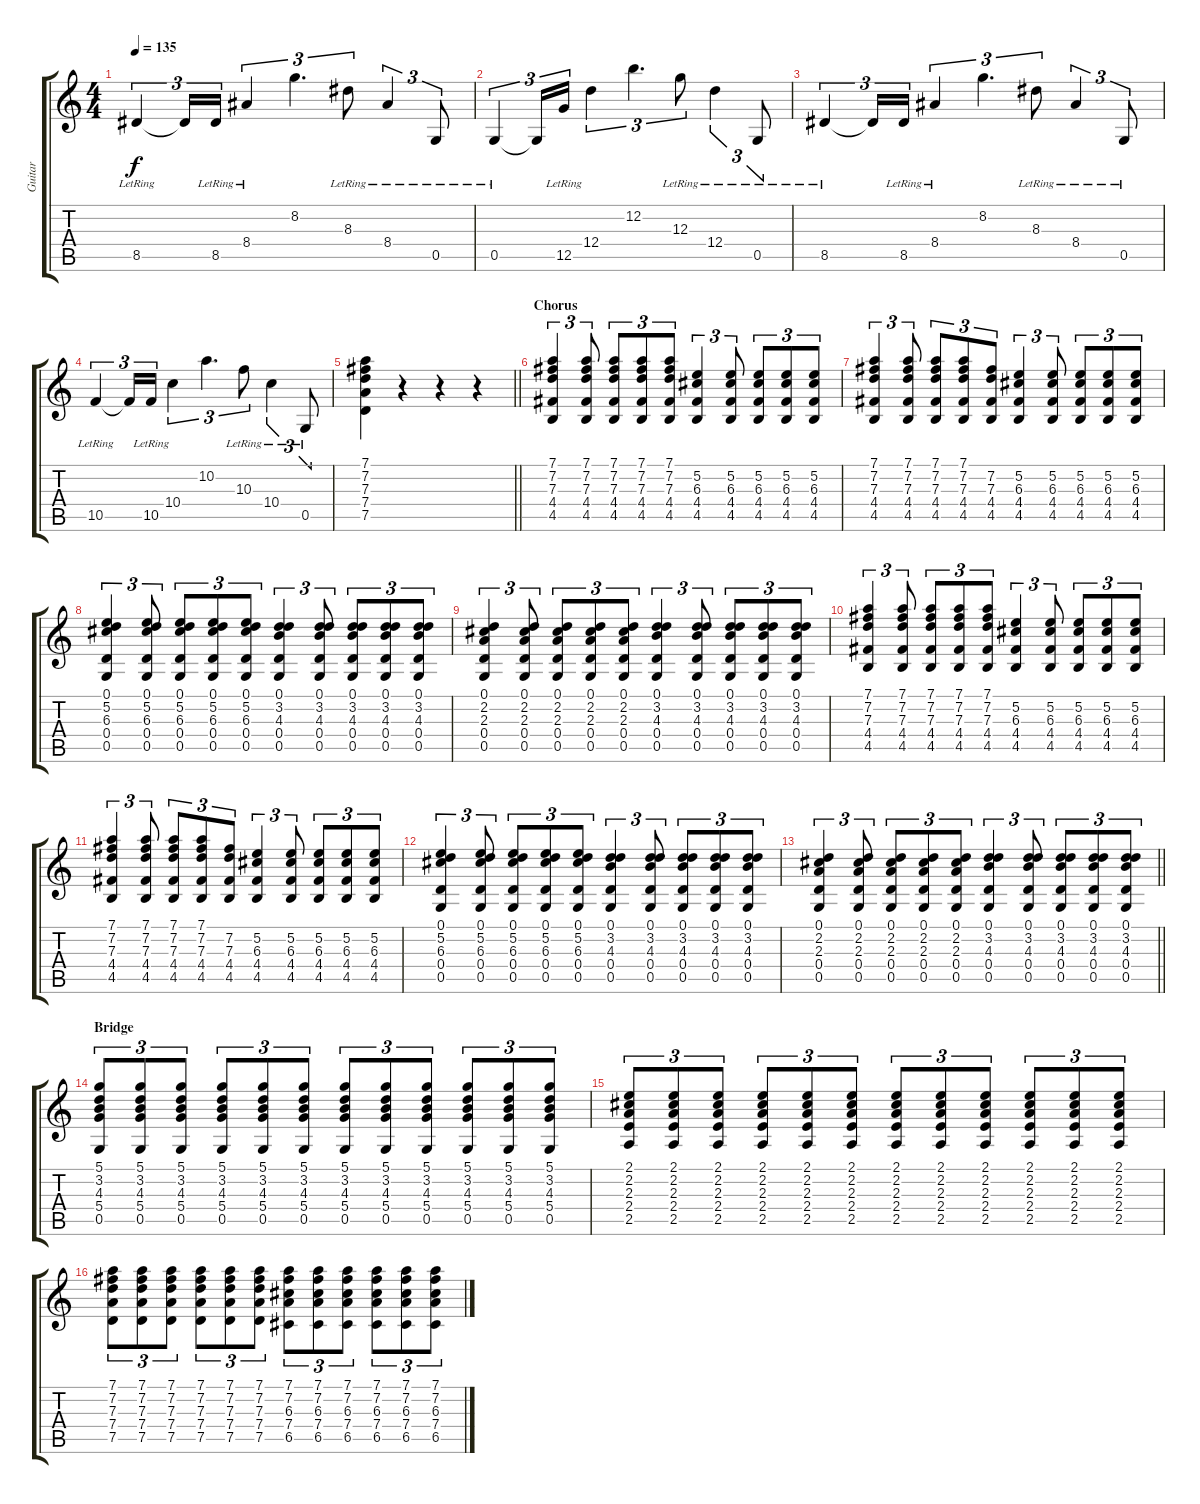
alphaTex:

\track ("Guitar" "Guitar") {instrument overdrivenguitar}
\staff {score tabs}
\tuning (D4 B3 G3 D3 G2 D2) {hide}
\ts (4 4)
\tempo 135
\clef g2
\ks c
8.5{lr}.4{tu (3 2) dy f} 8.5{t}.16{tu (3 2)} 8.5{lr}.16{tu (3 2)} 8.4{lr}.4{tu (3 2)} 8.2.4{d tu (3 2)} 8.3{lr}.8{tu (3 2)} 8.4{lr}.4{tu (3 2)} 0.5{lr}.8{tu (3 2)} |
0.5{lr}.4{tu (3 2)} 0.5{t}.16{tu (3 2)} 12.5{lr}.16{tu (3 2)} 12.4{lr}.4{tu (3 2)} 12.2.4{d tu (3 2)} 12.3{lr}.8{tu (3 2)} 12.4{lr}.4{tu (3 2)} 0.5{lr}.8{tu (3 2)} |
8.5{lr}.4{tu (3 2)} 8.5{t}.16{tu (3 2)} 8.5{lr}.16{tu (3 2)} 8.4{lr}.4{tu (3 2)} 8.2.4{d tu (3 2)} 8.3{lr}.8{tu (3 2)} 8.4{lr}.4{tu (3 2)} 0.5{lr}.8{tu (3 2)} |
10.5{lr}.4{tu (3 2)} 10.5{t}.16{tu (3 2)} 10.5{lr}.16{tu (3 2)} 10.4{lr}.4{tu (3 2)} 10.2.4{d tu (3 2)} 10.3{lr}.8{tu (3 2)} 10.4{lr}.4{tu (3 2)} 0.5{lr}.8{tu (3 2)} |
\barLineRight lightlight
(7.1 7.2 7.3 7.4 7.5).4 r.4 r.4 r.4 |
\section ("" "Chorus")
(7.1 7.2 7.3 4.4 4.5).4{tu (3 2)} (7.1 7.2 7.3 4.4 4.5).8{tu (3 2)} (7.1 7.2 7.3 4.4 4.5).8{tu (3 2)} (7.1 7.2 7.3 4.4 4.5).8{tu (3 2)} (7.1 7.2 7.3 4.4 4.5).8{tu (3 2)} (5.2 6.3 4.4 4.5).4{tu (3 2)} (5.2 6.3 4.4 4.5).8{tu (3 2)} (5.2 6.3 4.4 4.5).8{tu (3 2)} (5.2 6.3 4.4 4.5).8{tu (3 2)} (5.2 6.3 4.4 4.5).8{tu (3 2)} |
(7.1 7.2 7.3 4.4 4.5).4{tu (3 2)} (7.1 7.2 7.3 4.4 4.5).8{tu (3 2)} (7.1 7.2 7.3 4.4 4.5).8{tu (3 2)} (7.1 7.2 7.3 4.4 4.5).8{tu (3 2)} (7.2 7.3 4.4 4.5).8{tu (3 2)} (5.2 6.3 4.4 4.5).4{tu (3 2)} (5.2 6.3 4.4 4.5).8{tu (3 2)} (5.2 6.3 4.4 4.5).8{tu (3 2)} (5.2 6.3 4.4 4.5).8{tu (3 2)} (5.2 6.3 4.4 4.5).8{tu (3 2)} |
(0.1 5.2 6.3 0.4 0.5).4{tu (3 2)} (0.1 5.2 6.3 0.4 0.5).8{tu (3 2)} (0.1 5.2 6.3 0.4 0.5).8{tu (3 2)} (0.1 5.2 6.3 0.4 0.5).8{tu (3 2)} (0.1 5.2 6.3 0.4 0.5).8{tu (3 2)} (0.1 3.2 4.3 0.4 0.5).4{tu (3 2)} (0.1 3.2 4.3 0.4 0.5).8{tu (3 2)} (0.1 3.2 4.3 0.4 0.5).8{tu (3 2)} (0.1 3.2 4.3 0.4 0.5).8{tu (3 2)} (0.1 3.2 4.3 0.4 0.5).8{tu (3 2)} |
(0.1 2.2 2.3 0.4 0.5).4{tu (3 2)} (0.1 2.2 2.3 0.4 0.5).8{tu (3 2)} (0.1 2.2 2.3 0.4 0.5).8{tu (3 2)} (0.1 2.2 2.3 0.4 0.5).8{tu (3 2)} (0.1 2.2 2.3 0.4 0.5).8{tu (3 2)} (0.1 3.2 4.3 0.4 0.5).4{tu (3 2)} (0.1 3.2 4.3 0.4 0.5).8{tu (3 2)} (0.1 3.2 4.3 0.4 0.5).8{tu (3 2)} (0.1 3.2 4.3 0.4 0.5).8{tu (3 2)} (0.1 3.2 4.3 0.4 0.5).8{tu (3 2)} |
(7.1 7.2 7.3 4.4 4.5).4{tu (3 2)} (7.1 7.2 7.3 4.4 4.5).8{tu (3 2)} (7.1 7.2 7.3 4.4 4.5).8{tu (3 2)} (7.1 7.2 7.3 4.4 4.5).8{tu (3 2)} (7.1 7.2 7.3 4.4 4.5).8{tu (3 2)} (5.2 6.3 4.4 4.5).4{tu (3 2)} (5.2 6.3 4.4 4.5).8{tu (3 2)} (5.2 6.3 4.4 4.5).8{tu (3 2)} (5.2 6.3 4.4 4.5).8{tu (3 2)} (5.2 6.3 4.4 4.5).8{tu (3 2)} |
(7.1 7.2 7.3 4.4 4.5).4{tu (3 2)} (7.1 7.2 7.3 4.4 4.5).8{tu (3 2)} (7.1 7.2 7.3 4.4 4.5).8{tu (3 2)} (7.1 7.2 7.3 4.4 4.5).8{tu (3 2)} (7.2 7.3 4.4 4.5).8{tu (3 2)} (5.2 6.3 4.4 4.5).4{tu (3 2)} (5.2 6.3 4.4 4.5).8{tu (3 2)} (5.2 6.3 4.4 4.5).8{tu (3 2)} (5.2 6.3 4.4 4.5).8{tu (3 2)} (5.2 6.3 4.4 4.5).8{tu (3 2)} |
(0.1 5.2 6.3 0.4 0.5).4{tu (3 2)} (0.1 5.2 6.3 0.4 0.5).8{tu (3 2)} (0.1 5.2 6.3 0.4 0.5).8{tu (3 2)} (0.1 5.2 6.3 0.4 0.5).8{tu (3 2)} (0.1 5.2 6.3 0.4 0.5).8{tu (3 2)} (0.1 3.2 4.3 0.4 0.5).4{tu (3 2)} (0.1 3.2 4.3 0.4 0.5).8{tu (3 2)} (0.1 3.2 4.3 0.4 0.5).8{tu (3 2)} (0.1 3.2 4.3 0.4 0.5).8{tu (3 2)} (0.1 3.2 4.3 0.4 0.5).8{tu (3 2)} |
\barLineRight lightlight
(0.1 2.2 2.3 0.4 0.5).4{tu (3 2)} (0.1 2.2 2.3 0.4 0.5).8{tu (3 2)} (0.1 2.2 2.3 0.4 0.5).8{tu (3 2)} (0.1 2.2 2.3 0.4 0.5).8{tu (3 2)} (0.1 2.2 2.3 0.4 0.5).8{tu (3 2)} (0.1 3.2 4.3 0.4 0.5).4{tu (3 2)} (0.1 3.2 4.3 0.4 0.5).8{tu (3 2)} (0.1 3.2 4.3 0.4 0.5).8{tu (3 2)} (0.1 3.2 4.3 0.4 0.5).8{tu (3 2)} (0.1 3.2 4.3 0.4 0.5).8{tu (3 2)} |
\section ("" "Bridge")
(5.1 3.2 4.3 5.4 0.5).8{tu (3 2)} (5.1 3.2 4.3 5.4 0.5).8{tu (3 2)} (5.1 3.2 4.3 5.4 0.5).8{tu (3 2)} (5.1 3.2 4.3 5.4 0.5).8{tu (3 2)} (5.1 3.2 4.3 5.4 0.5).8{tu (3 2)} (5.1 3.2 4.3 5.4 0.5).8{tu (3 2)} (5.1 3.2 4.3 5.4 0.5).8{tu (3 2)} (5.1 3.2 4.3 5.4 0.5).8{tu (3 2)} (5.1 3.2 4.3 5.4 0.5).8{tu (3 2)} (5.1 3.2 4.3 5.4 0.5).8{tu (3 2)} (5.1 3.2 4.3 5.4 0.5).8{tu (3 2)} (5.1 3.2 4.3 5.4 0.5).8{tu (3 2)} |
(2.1 2.2 2.3 2.4 2.5).8{tu (3 2)} (2.1 2.2 2.3 2.4 2.5).8{tu (3 2)} (2.1 2.2 2.3 2.4 2.5).8{tu (3 2)} (2.1 2.2 2.3 2.4 2.5).8{tu (3 2)} (2.1 2.2 2.3 2.4 2.5).8{tu (3 2)} (2.1 2.2 2.3 2.4 2.5).8{tu (3 2)} (2.1 2.2 2.3 2.4 2.5).8{tu (3 2)} (2.1 2.2 2.3 2.4 2.5).8{tu (3 2)} (2.1 2.2 2.3 2.4 2.5).8{tu (3 2)} (2.1 2.2 2.3 2.4 2.5).8{tu (3 2)} (2.1 2.2 2.3 2.4 2.5).8{tu (3 2)} (2.1 2.2 2.3 2.4 2.5).8{tu (3 2)} |
(7.1 7.2 7.3 7.4 7.5).8{tu (3 2)} (7.1 7.2 7.3 7.4 7.5).8{tu (3 2)} (7.1 7.2 7.3 7.4 7.5).8{tu (3 2)} (7.1 7.2 7.3 7.4 7.5).8{tu (3 2)} (7.1 7.2 7.3 7.4 7.5).8{tu (3 2)} (7.1 7.2 7.3 7.4 7.5).8{tu (3 2)} (7.1 7.2 6.3 7.4 6.5).8{tu (3 2)} (7.1 7.2 6.3 7.4 6.5).8{tu (3 2)} (7.1 7.2 6.3 7.4 6.5).8{tu (3 2)} (7.1 7.2 6.3 7.4 6.5).8{tu (3 2)} (7.1 7.2 6.3 7.4 6.5).8{tu (3 2)} (7.1 7.2 6.3 7.4 6.5).8{tu (3 2)}
